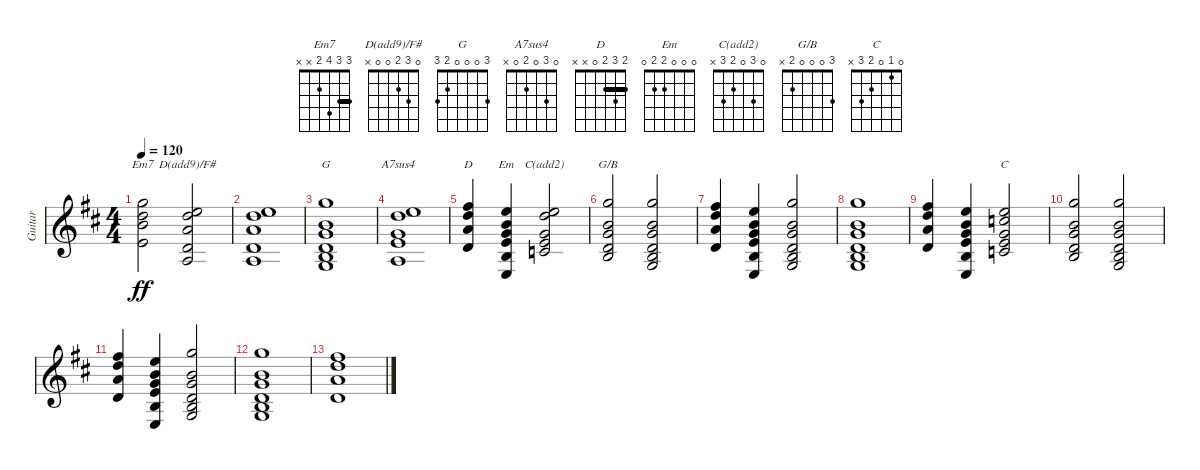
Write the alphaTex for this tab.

\track ("Guitar" "Guitar") {instrument acousticguitarsteel}
\staff {score}
\tuning (E4 B3 G3 D3 A2 E2) {hide}
\chord ("Em7" 3 3 4 2 x x) {barre 3}
\chord ("D(add9)/F#" 0 3 2 0 0 x)
\chord ("G" 3 0 0 0 2 3)
\chord ("A7sus4" 0 3 0 2 0 x)
\chord ("D" 2 3 2 0 x x) {barre 2}
\chord ("Em" 0 0 0 2 2 0)
\chord ("C(add2)" 0 3 0 2 3 x)
\chord ("G/B" 3 0 0 0 2 x)
\chord ("C" 0 1 0 2 3 x)
\ts (4 4)
\tempo 120
\clef g2
\ks d
(3.1 3.2 4.3 2.4).2{ch "Em7" dy ff} (0.1 3.2 2.3 0.4 0.5).2{ch "D(add9)/F#"} |
(0.1 3.2 2.3 0.4 0.5).1 |
(3.1 0.2 0.3 0.4 2.5 3.6).1{ch "G"} |
(0.1 3.2 0.3 2.4 0.5).1{ch "A7sus4"} |
(2.1 3.2 2.3 0.4).4{ch "D"} (0.1 0.2 0.3 2.4 2.5 0.6).4{ch "Em"} (0.1 3.2 0.3 2.4 3.5).2{ch "C(add2)"} |
(3.1 0.2 0.3 0.4 2.5).2{ch "G/B"} (3.1 0.2 0.3 0.4 2.5 3.6).2 |
(2.1 3.2 2.3 0.4).4 (0.1 0.2 0.3 2.4 2.5 0.6).4 (3.1 0.2 0.3 0.4 2.5 3.6).2 |
(3.1 0.2 0.3 0.4 2.5 3.6).1 |
(2.1 3.2 2.3 0.4).4 (0.1 0.2 0.3 2.4 2.5 0.6).4 (0.1 1.2 0.3 2.4 3.5).2{ch "C"} |
(3.1 0.2 0.3 0.4 2.5).2 (3.1 0.2 0.3 0.4 2.5 3.6).2 |
(2.1 3.2 2.3 0.4).4 (0.1 0.2 0.3 2.4 2.5 0.6).4 (3.1 0.2 0.3 0.4 2.5 3.6).2 |
(3.1 0.2 0.3 0.4 2.5 3.6).1 |
(2.1 3.2 2.3 0.4).1
